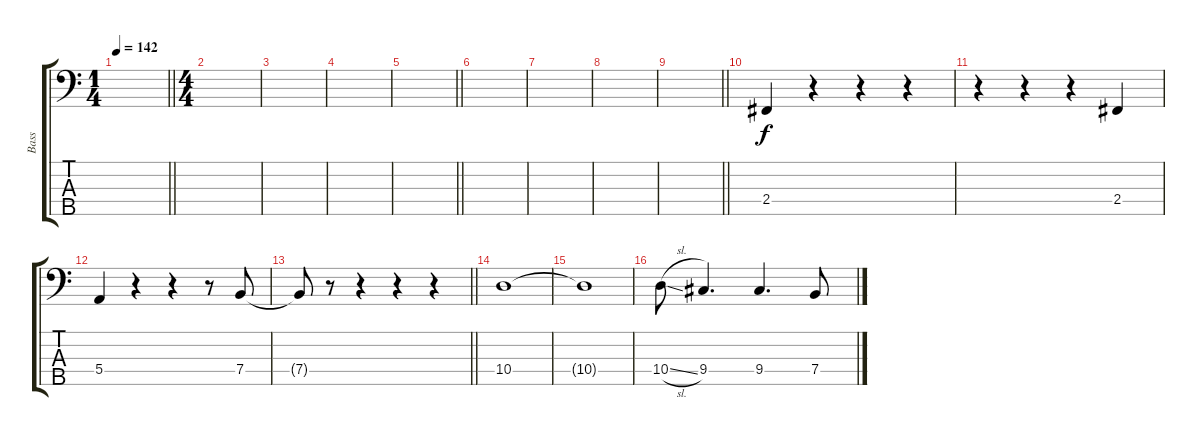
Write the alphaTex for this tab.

\track ("Bass" "Bass") {instrument electricbassfinger}
\staff {score tabs}
\tuning (G2 D2 A1 E1 B0) {hide}
\ts (1 4)
\tempo 142
\clef f4
\barLineRight lightlight
\ks c
|
\ts (4 4)
|
|
|
\barLineRight lightlight
|
|
|
|
\barLineRight lightlight
|
2.4.4 r.4 r.4 r.4 |
r.4 r.4 r.4 2.4.4 |
5.4.4 r.4 r.4 r.8 7.4.8 |
\barLineRight lightlight
7.4{t}.8 r.8 r.4 r.4 r.4 |
10.4.1 |
10.4{t}.1 |
10.4{sl}.8 9.4.4{d} 9.4.4{d} 7.4.8
